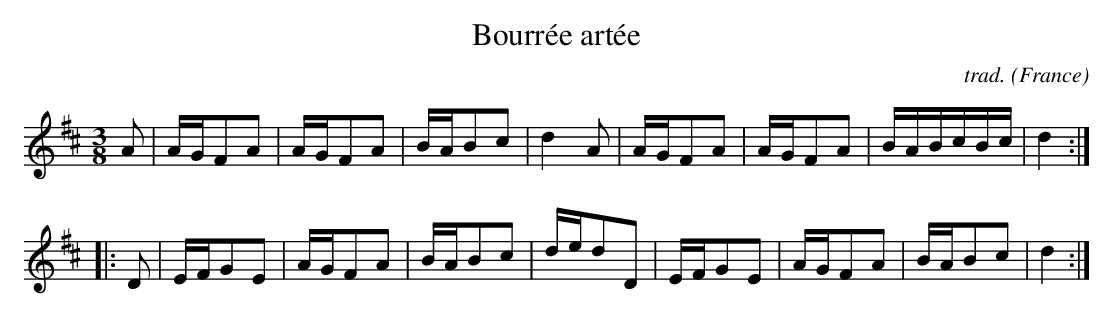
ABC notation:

X:1
T:Bourr\'ee art\'ee
C:trad.
O:France
M:3/8
L:1/8
K:D major
A | A/G/FA | A/G/FA | B/A/Bc | d2 A | A/G/FA | A/G/FA | B/A/B/c/B/c/ | d2 :|
|: D | E/F/GE | A/G/FA | B/A/Bc | d/e/dD | E/F/GE | A/G/FA | B/A/Bc | d2 :|
